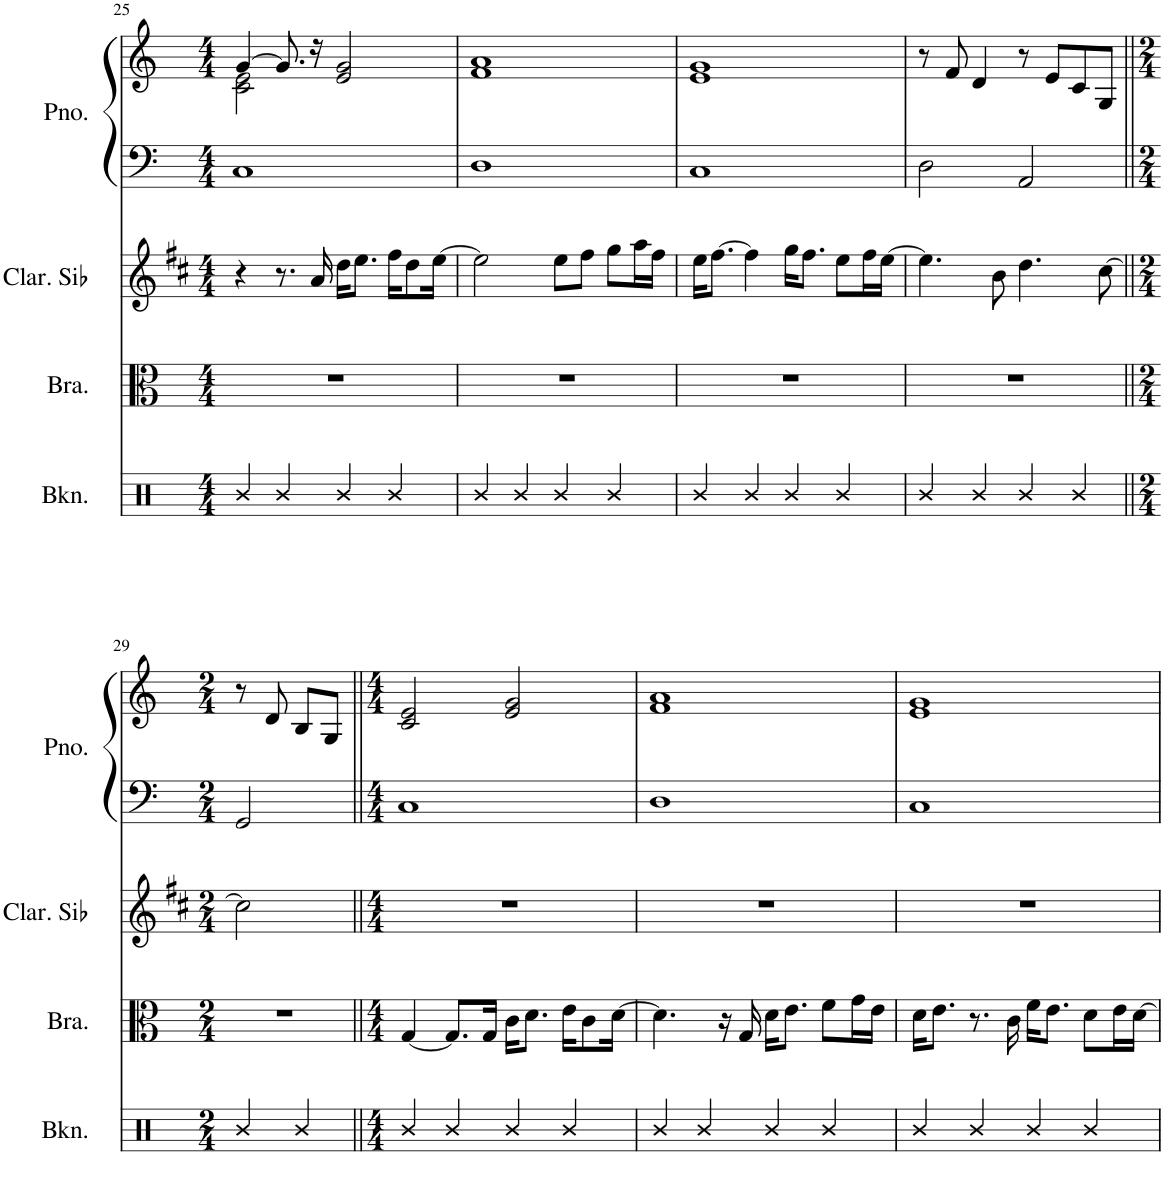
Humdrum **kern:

**kern	**kern	**kern	**kern	**kern
*part4	*part3	*part2	*part1	*part1
*staff5	*staff4	*staff3	*staff2	*staff1
*I"Becken	*I"Bratsche	*I"Clarinette en Sib	*I"Piano	*
*I'Bkn.	*I'Bra.	*I'Clar. Sib	*I'Pno.	*
!!LO:PB:g=z
*clefX	*clefC3	*clefG2	*clefF4	*clefG2
*	*	*Trd1c2	*	*
*k[]	*k[]	*k[f#c#]	*k[]	*k[]
*M4/4	*M4/4	*M4/4	*M4/4	*M4/4
=25	=25	=25	=25	=25
*	*	*	*	*^
4R/	1r	4r	1C	[4g/	2c\ 2e\
4R/	.	8.r	.	8.g/]	.
.	.	16a/	.	16r	.
4R/	.	16dd\KL	.	2e/ 2g/	2ryy
.	.	8.ee\J	.	.	.
4R/	.	16ff#\KL	.	.	.
.	.	8dd\	.	.	.
.	.	[16ee\Jk	.	.	.
*	*	*	*	*v	*v
=26	=26	=26	=26	=26
4R/	1r	2ee\]	1D	1f 1a
4R/	.	.	.	.
4R/	.	8ee\L	.	.
.	.	8ff#\J	.	.
4R/	.	8gg\L	.	.
.	.	16aa\L	.	.
.	.	16ff#\JJ	.	.
=27	=27	=27	=27	=27
4R/	1r	16ee\KL	1C	1e 1g
.	.	[8.ff#\J	.	.
4R/	.	4ff#\]	.	.
4R/	.	16gg\KL	.	.
.	.	8.ff#\J	.	.
4R/	.	8ee\L	.	.
.	.	16ff#\L	.	.
.	.	[16ee\JJ	.	.
=28	=28	=28	=28	=28
4R/	1r	4.ee\]	2D\	8r
.	.	.	.	8f/
4R/	.	.	.	4d/
.	.	8b\	.	.
4R/	.	4.dd\	2AA/	8r
.	.	.	.	8e/L
4R/	.	.	.	8c/
.	.	[8cc#\	.	8G/J
!!LO:LB:g=z
=29||	=29||	=29||	=29||	=29||
*M2/4	*M2/4	*M2/4	*M2/4	*M2/4
4R/	2r	2cc#\]	2GG/	8r
.	.	.	.	8d/
4R/	.	.	.	8B/L
.	.	.	.	8G/J
=30||	=30||	=30||	=30||	=30||
*M4/4	*M4/4	*M4/4	*M4/4	*M4/4
4R/	[4G/	1r	1C	2c/ 2e/
4R/	8.G/L]	.	.	.
.	16G/Jk	.	.	.
4R/	16c\KL	.	.	2e/ 2g/
.	8.d\J	.	.	.
4R/	16e\KL	.	.	.
.	8c\	.	.	.
.	[16d\Jk	.	.	.
=31	=31	=31	=31	=31
4R/	4.d\]	1r	1D	1f 1a
4R/	.	.	.	.
.	16r	.	.	.
.	16G/	.	.	.
4R/	16d\KL	.	.	.
.	8.e\J	.	.	.
4R/	8f\L	.	.	.
.	16g\L	.	.	.
.	16e\JJ	.	.	.
=32	=32	=32	=32	=32
4R/	16d\KL	1r	1C	1e 1g
.	8.e\J	.	.	.
4R/	8.r	.	.	.
.	16c\	.	.	.
4R/	16f\KL	.	.	.
.	8.e\J	.	.	.
4R/	8d\L	.	.	.
.	16e\L	.	.	.
.	[16d\JJ	.	.	.
=	=	=	=	=
*-	*-	*-	*-	*-
